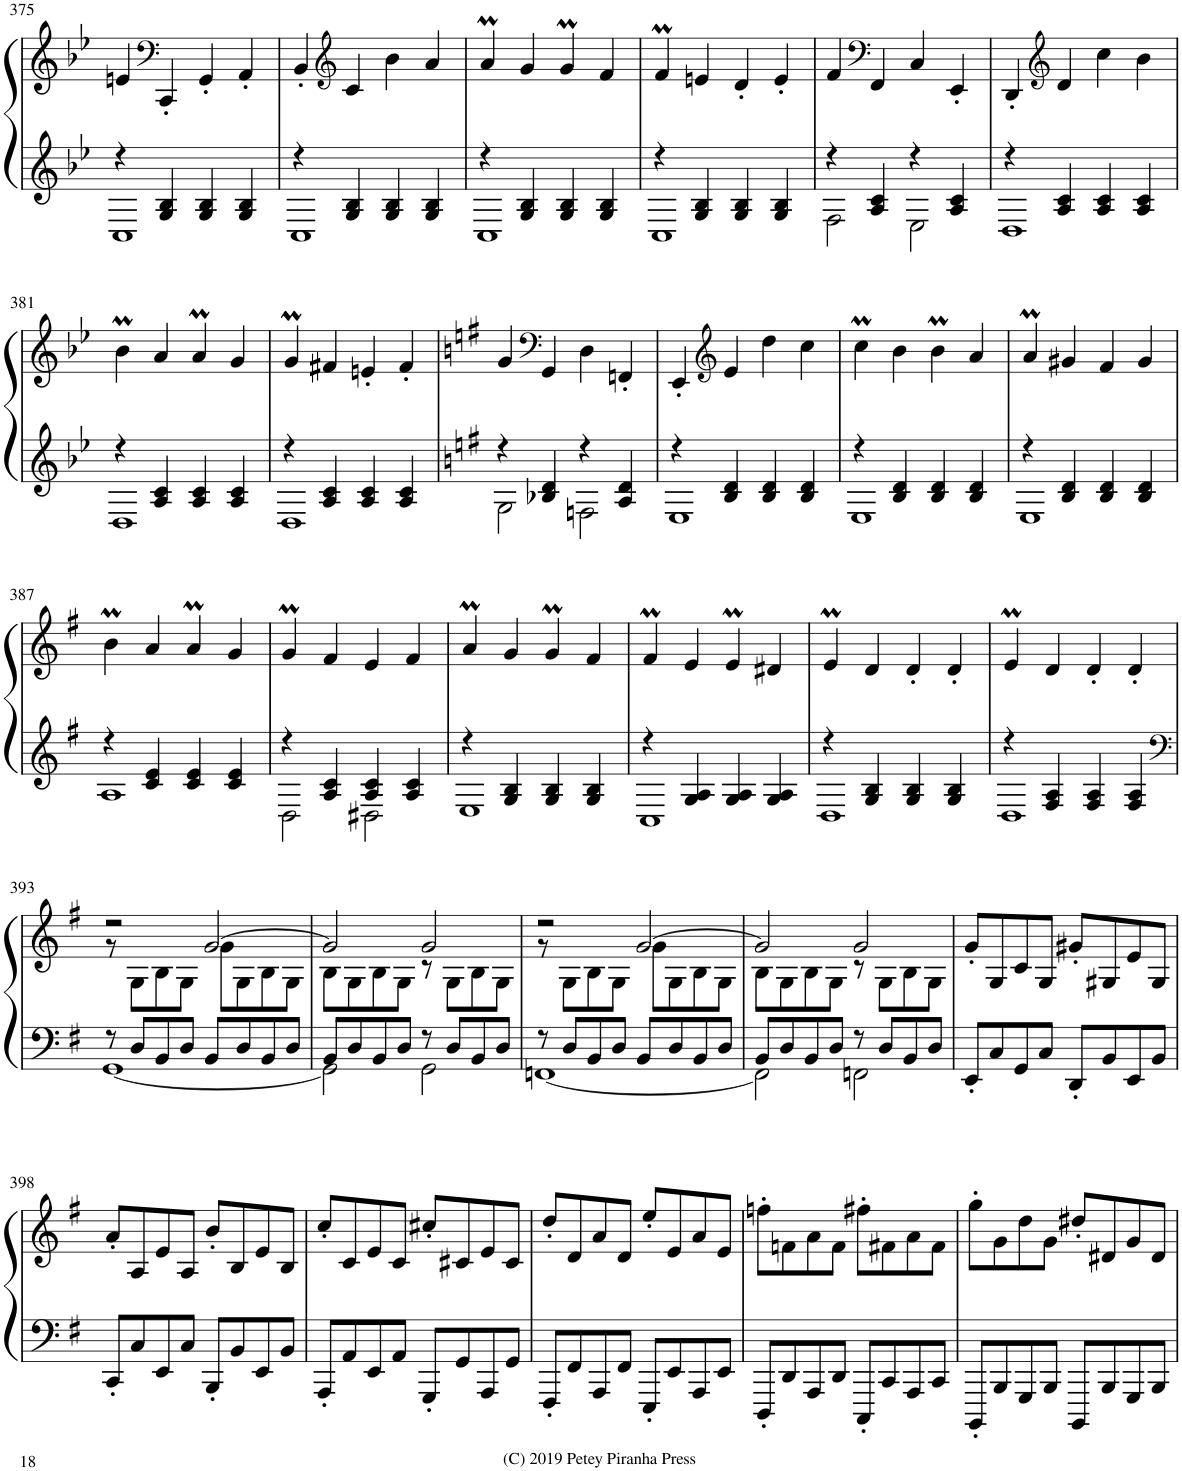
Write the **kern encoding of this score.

**kern	**kern
*part1	*part1
*staff2	*staff1
*I"Piano	*
*I'Pno.	*
!!LO:PB:g=z
*clefG2	*clefG2
*k[b-e-]	*k[b-e-]
*g:	*g:
*M2/2	*M2/2
*met(c|)	*met(c|)
=375	=375
*^	*
4r	1C	4en/
*	*	*clefF4
4G/ 4B-/	.	4CC'/
4G/ 4B-/	.	4GG'/
4G/ 4B-/	.	4AA'/
=376	=376	=376
4r	1C	4BB-'/
*	*	*clefG2
4G/ 4B-/	.	4c/
4G/ 4B-/	.	4b-\
4G/ 4B-/	.	4a/
=377	=377	=377
4r	1C	4am/
4G/ 4B-/	.	4g/
4G/ 4B-/	.	4gM/
4G/ 4B-/	.	4f/
=378	=378	=378
4r	1C	4fM/
4G/ 4B-/	.	4en/
4G/ 4B-/	.	4d'/
4G/ 4B-/	.	4e'/
=379	=379	=379
4r	2F\	4f/
*	*	*clefF4
4A/ 4c/	.	4FF/
4r	2E-\	4C/
4A/ 4c/	.	4EE-'/
=380	=380	=380
4r	1D	4DD'/
*	*	*clefG2
4A/ 4c/	.	4d/
4A/ 4c/	.	4cc\
4A/ 4c/	.	4b-\
!!LO:LB:g=z
=381	=381	=381
4r	1D	4b-M\
4A/ 4c/	.	4a/
4A/ 4c/	.	4am/
4A/ 4c/	.	4g/
=382	=382	=382
4r	1D	4gM/
4A/ 4c/	.	4f#X/
4A/ 4c/	.	4en'/
4A/ 4c/	.	4f#'/
=383	=383	=383
*k[f#]	*	*k[f#]
4r	2G\	4g/
*	*	*clefF4
4B-X/ 4d/	.	4GG/
4r	2Fn\	4D\
4A/ 4d/	.	4FFn'/
=384	=384	=384
4r	1E	4EE'/
*	*	*clefG2
4B/ 4d/	.	4e/
4B/ 4d/	.	4dd\
4B/ 4d/	.	4cc\
=385	=385	=385
4r	1E	4ccM\
4B/ 4d/	.	4b\
4B/ 4d/	.	4bm\
4B/ 4d/	.	4a/
=386	=386	=386
4r	1E	4aM/
4B/ 4d/	.	4g#X/
4B/ 4d/	.	4f#/
4B/ 4d/	.	4g#/
!!LO:LB:g=z
=387	=387	=387
4r	1A	4bm\
4c/ 4e/	.	4a/
4c/ 4e/	.	4aM/
4c/ 4e/	.	4g/
=388	=388	=388
4r	2D\	4gM/
4A/ 4c/	.	4f#/
4A/ 4c/	2D#X\	4e/
4A/ 4c/	.	4f#/
=389	=389	=389
4r	1E	4aM/
4G/ 4B/	.	4g/
4G/ 4B/	.	4gM/
4G/ 4B/	.	4f#/
=390	=390	=390
4r	1C	4f#m/
4G/ 4A/	.	4e/
4G/ 4A/	.	4eM/
4G/ 4A/	.	4d#X/
=391	=391	=391
4r	1D	4eM/
4G/ 4B/	.	4d/
4G/ 4B/	.	4d'/
4G/ 4B/	.	4d'/
=392	=392	=392
4r	1D	4eM/
4F#/ 4A/	.	4d/
4F#/ 4A/	.	4d'/
4F#/ 4A/	.	4d'/
!!LO:LB:g=z
=393	=393	=393
*clefF4	*	*
*	*	*^
8r	[1GG	2r	8r
8D/L	.	.	8G\L
8BB/	.	.	8B\
8D/J	.	.	8G\J
8BB/L	.	[2g/	8g\L
8D/	.	.	8G\
8BB/	.	.	8B\
8D/J	.	.	8G\J
=394	=394	=394	=394
8BB/L	2GG\]	2g/]	8B\L
8D/	.	.	8G\
8BB/	.	.	8B\
8D/J	.	.	8G\J
8r	2GG\	2g/	8r
8D/L	.	.	8G\L
8BB/	.	.	8B\
8D/J	.	.	8G\J
=395	=395	=395	=395
8r	[1FFn	2r	8r
8D/L	.	.	8G\L
8BB/	.	.	8B\
8D/J	.	.	8G\J
8BB/L	.	[2g/	8g\L
8D/	.	.	8G\
8BB/	.	.	8B\
8D/J	.	.	8G\J
=396	=396	=396	=396
8BB/L	2FF\]	2g/]	8B\L
8D/	.	.	8G\
8BB/	.	.	8B\
8D/J	.	.	8G\J
8r	2FFn\	2g/	8r
8D/L	.	.	8G\L
8BB/	.	.	8B\
8D/J	.	.	8G\J
*v	*v	*	*
*	*v	*v
=397	=397
8EE'/L	8g'/L
8C/	8G/
8GG/	8c/
8C/J	8G/J
8DD'/L	8g#X'/L
8BB/	8G#X/
8EE/	8e/
8BB/J	8G#/J
!!LO:LB:g=z
=398	=398
8CC'/L	8a'/L
8C/	8A/
8EE/	8e/
8C/J	8A/J
8BBB'/L	8b'/L
8BB/	8B/
8EE/	8e/
8BB/J	8B/J
=399	=399
8AAA'/L	8cc'/L
8AA/	8c/
8EE/	8e/
8AA/J	8c/J
8GGG'/L	8cc#X'/L
8GG/	8c#X/
8AAA/	8e/
8GG/J	8c#/J
=400	=400
8FFF#'/L	8dd'/L
8FF#/	8d/
8AAA/	8a/
8FF#/J	8d/J
8EEE'/L	8ee'/L
8EE/	8e/
8AAA/	8a/
8EE/J	8e/J
=401	=401
8DDD'/L	8ffn'\L
8DD/	8fn\
8AAA/	8a\
8DD/J	8f\J
8CCC'/L	8ff#X'\L
8CC/	8f#X\
8AAA/	8a\
8CC/J	8f#\J
=402	=402
8BBBB'/L	8gg'\L
8BBB/	8g\
8GGG/	8dd\
8BBB/J	8g\J
8BBBB/L	8dd#X'/L
8BBB/	8d#X/
8GGG/	8g/
8BBB/J	8d#/J
=	=
*-	*-
